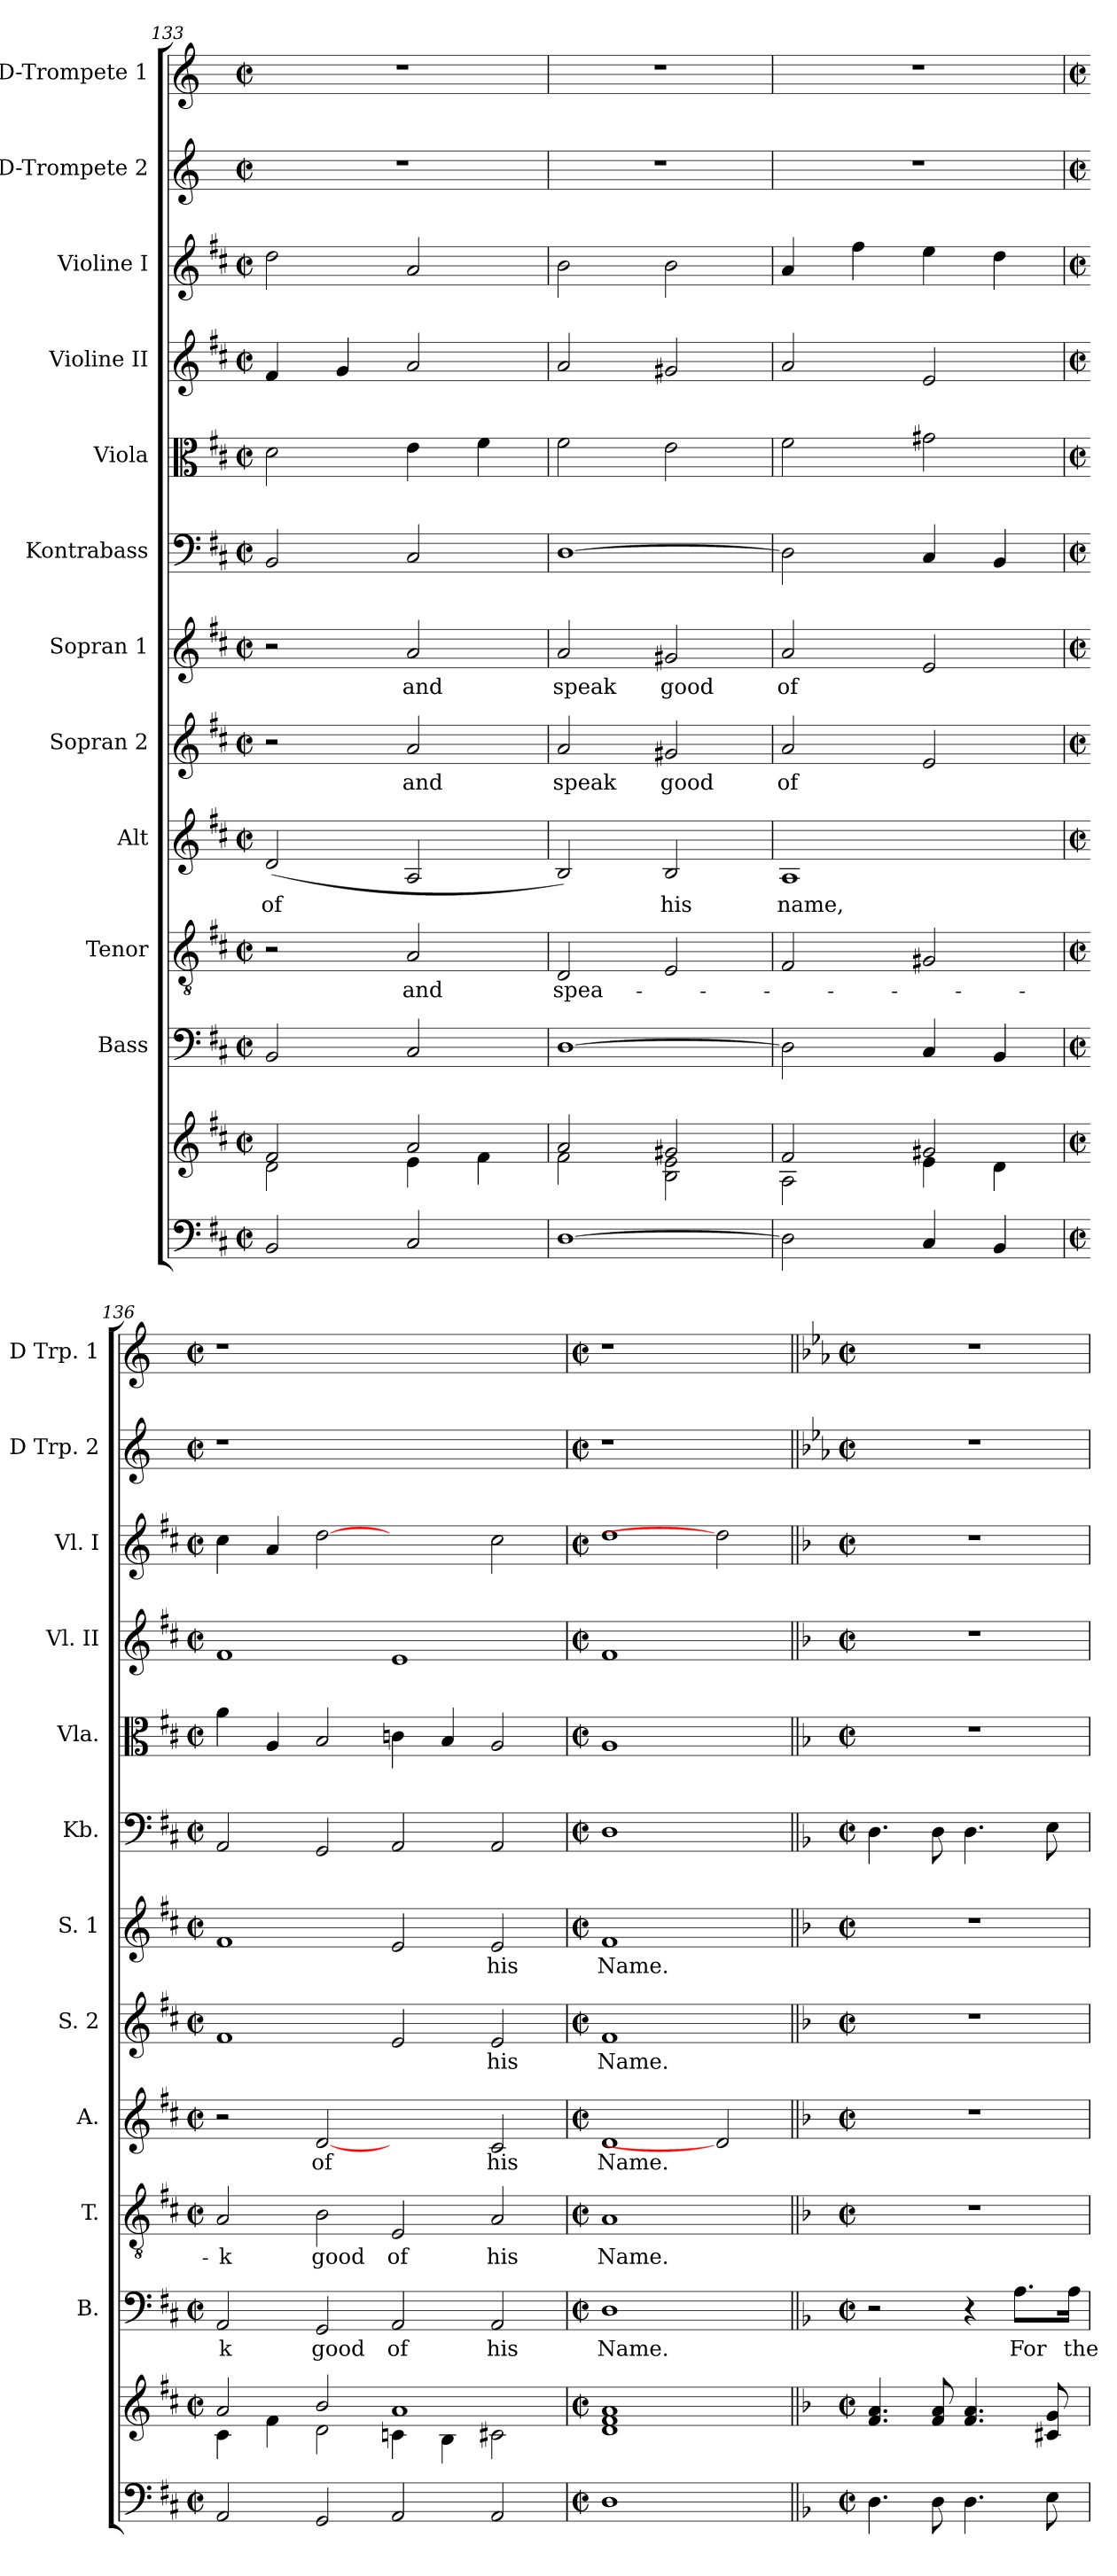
**kern	**kern	**kern	**text	**kern	**text	**kern	**text	**kern	**text	**kern	**text	**kern	**kern	**kern	**kern	**kern	**kern
*part12	*part12	*part11	*part11	*part10	*part10	*part9	*part9	*part8	*part8	*part7	*part7	*part6	*part5	*part4	*part3	*part2	*part1
*staff13	*staff12	*staff11	*staff11	*staff10	*staff10	*staff9	*staff9	*staff8	*staff8	*staff7	*staff7	*staff6	*staff5	*staff4	*staff3	*staff2	*staff1
*	*	*I"Bass	*	*I"Tenor	*	*I"Alt	*	*I"Sopran 2	*	*I"Sopran 1	*	*I"Kontrabass	*I"Viola	*I"Violine II	*I"Violine I	*I"D-Trompete 2	*I"D-Trompete 1
*	*	*I'B.	*	*I'T.	*	*I'A.	*	*I'S. 2	*	*I'S. 1	*	*I'Kb.	*I'Vla.	*I'Vl. II	*I'Vl. I	*I'D Trp. 2	*I'D Trp. 1
*clefF4	*clefG2	*clefF4	*	*clefGv2	*	*clefG2	*	*clefG2	*	*clefG2	*	*clefF4	*clefC3	*clefG2	*clefG2	*clefG2	*clefG2
*	*	*	*	*	*	*	*	*	*	*	*	*ITrd7c12	*	*	*	*ITrd-1c-2	*ITrd-1c-2
*k[f#c#]	*k[f#c#]	*k[f#c#]	*	*k[f#c#]	*	*k[f#c#]	*	*k[f#c#]	*	*k[f#c#]	*	*k[f#c#]	*k[f#c#]	*k[f#c#]	*k[f#c#]	*k[f#c#]	*k[f#c#]
*D:	*D:	*D:	*	*D:	*	*D:	*	*D:	*	*D:	*	*D:	*D:	*D:	*D:	*D:	*D:
*M2/2	*M2/2	*M2/2	*	*M2/2	*	*M2/2	*	*M2/2	*	*M2/2	*	*M2/2	*M2/2	*M2/2	*M2/2	*M2/2	*M2/2
*met(c|)	*met(c|)	*met(c|)	*	*met(c|)	*	*met(c|)	*	*met(c|)	*	*met(c|)	*	*met(c|)	*met(c|)	*met(c|)	*met(c|)	*met(c|)	*met(c|)
=133	=133	=133	=133	=133	=133	=133	=133	=133	=133	=133	=133	=133	=133	=133	=133	=133	=133
*	*^	*	*	*	*	*	*	*	*	*	*	*	*	*	*	*	*
!	!	!	!	!	!	!	!	!LO:LY:b	!	!	!	!	!	!	!	!	!	!
2BB/	2f#/	2d\	2BB/	.	2r	.	(<2d/	of	2r	.	2r	.	2BBB/	2d\	4f#/	2dd\	1r	1r
.	.	.	.	.	.	.	.	.	.	.	.	.	.	.	4g/	.	.	.
!	!	!	!	!	!	!LO:LY:b	!	!	!	!LO:LY:b	!	!LO:LY:b	!	!	!	!	!	!
2C#/	2a/	4e\	2C#/	.	2A/	and	2A/	.	2a/	and	2a/	and	2CC#/	4e\	2a/	2a/	.	.
.	.	4f#\	.	.	.	.	.	.	.	.	.	.	.	4f#\	.	.	.	.
=134	=134	=134	=134	=134	=134	=134	=134	=134	=134	=134	=134	=134	=134	=134	=134	=134	=134	=134
!	!	!	!	!	!	!LO:LY:b	!	!	!	!LO:LY:b	!	!LO:LY:b	!	!	!	!	!	!
[1D	2a/	2f#\	[1D	.	2D/	spea-	2B/)	.	2a/	speak	2a/	speak	[1DD	2f#\	2a/	2b\	1r	1r
!	!	!	!	!	!	!	!	!LO:LY:b	!	!LO:LY:b	!	!LO:LY:b	!	!	!	!	!	!
.	2g#X/	2B\ 2e\	.	.	2E/	.	2B/	his	2g#X/	good	2g#X/	good	.	2e\	2g#X/	2b\	.	.
=135	=135	=135	=135	=135	=135	=135	=135	=135	=135	=135	=135	=135	=135	=135	=135	=135	=135	=135
!	!	!	!	!	!	!	!	!LO:LY:b	!	!LO:LY:b	!	!LO:LY:b	!	!	!	!	!	!
2D\]	2f#/	2A\	2D\]	.	2F#/	.	1A	name,	2a/	of	2a/	of	2DD\]	2f#\	2a/	4a/	1r	1r
.	.	.	.	.	.	.	.	.	.	.	.	.	.	.	.	4ff#\	.	.
4C#/	2g#X/	4e\	4C#/	.	2G#X/	.	.	.	2e/	.	2e/	.	4CC#/	2g#X\	2e/	4ee\	.	.
4BB/	.	4d\	4BB/	.	.	.	.	.	.	.	.	.	4BBB/	.	.	4dd\	.	.
=136	=136	=136	=136	=136	=136	=136	=136	=136	=136	=136	=136	=136	=136	=136	=136	=136	=136	=136
*M2/2	*M2/2	*	*M2/2	*	*M2/2	*	*M2/2	*	*M2/2	*	*M2/2	*	*M2/2	*M2/2	*M2/2	*M2/2	*M2/2	*M2/2
*met(c|)	*met(c|)	*	*met(c|)	*	*met(c|)	*	*met(c|)	*	*met(c|)	*	*met(c|)	*	*met(c|)	*met(c|)	*met(c|)	*met(c|)	*met(c|)	*met(c|)
!	!	!	!	!LO:LY:b	!	!LO:LY:b	!	!	!	!	!	!	!	!	!	!	!	!
2AA/	2a/	4c#\	2AA/	-k	2A/	-k	2r	.	1f#	.	1f#	.	2AAA/	4a\	1f#	4cc#\	1r	1r
.	.	4f#\	.	.	.	.	.	.	.	.	.	.	.	4A/	.	4a/	.	.
!	!	!	!	!LO:LY:b	!	!LO:LY:b	!	!LO:LY:b	!	!	!	!	!	!	!	!	!	!
2GG/	2b/	2d\	2GG/	good	2B\	good	[2d	of	.	.	.	.	2GGG/	2B/	.	[2dd	.	.
!	!	!	!	!LO:LY:b	!	!LO:LY:b	!	!	!	!	!	!	!	!	!	!	!	!
2AA/	1a	4cn\	2AA/	of	2E/	of	2ryy	.	2e/	.	2e/	.	2AAA/	4cn\	1e	2ryy	1ryy	1ryy
.	.	4B\	.	.	.	.	.	.	.	.	.	.	.	4B/	.	.	.	.
!	!	!	!	!LO:LY:b	!	!LO:LY:b	!	!LO:LY:b	!	!LO:LY:b	!	!LO:LY:b	!	!	!	!	!	!
2AA/	.	2c#X\	2AA/	his	2A/	his	2c#/	his	2e/	his	2e/	his	2AAA/	2A/	.	2cc#\	.	.
*	*v	*v	*	*	*	*	*	*	*	*	*	*	*	*	*	*	*	*
=137	=137	=137	=137	=137	=137	=137	=137	=137	=137	=137	=137	=137	=137	=137	=137	=137	=137
*M2/2	*M2/2	*M2/2	*	*M2/2	*	*M2/2	*	*M2/2	*	*M2/2	*	*M2/2	*M2/2	*M2/2	*M2/2	*M2/2	*M2/2
*met(c|)	*met(c|)	*met(c|)	*	*met(c|)	*	*met(c|)	*	*met(c|)	*	*met(c|)	*	*met(c|)	*met(c|)	*met(c|)	*met(c|)	*met(c|)	*met(c|)
*	*^	*	*	*	*	*	*	*	*	*	*	*	*	*	*	*	*
!	!	!	!	!LO:LY:b	!	!LO:LY:b	!	!LO:LY:b	!	!LO:LY:b	!	!LO:LY:b	!	!	!	!	!	!
*	*v	*v	*	*	*	*	*	*	*	*	*	*	*	*	*	*	*	*
1D	1d 1f# 1a	1D	Name.	1A	Name.	1d	Name.	1f#	Name.	1f#	Name.	1DD	1A	1f#	1dd	1r	1r
2ryy	2ryy	2ryy	.	2ryy	.	2d]	.	2ryy	.	2ryy	.	2ryy	2ryy	2ryy	2dd]	2ryy	2ryy
!!LO:PB:g=z
=138||	=138||	=138||	=138||	=138||	=138||	=138||	=138||	=138||	=138||	=138||	=138||	=138||	=138||	=138||	=138||	=138||	=138||
*k[b-]	*k[b-]	*k[b-]	*	*k[b-]	*	*k[b-]	*	*k[b-]	*	*k[b-]	*	*k[b-]	*k[b-]	*k[b-]	*k[b-]	*k[b-]	*k[b-]
*F:	*F:	*F:	*	*F:	*	*F:	*	*F:	*	*F:	*	*F:	*F:	*F:	*F:	*F:	*F:
*M2/2	*M2/2	*M2/2	*	*M2/2	*	*M2/2	*	*M2/2	*	*M2/2	*	*M2/2	*M2/2	*M2/2	*M2/2	*M2/2	*M2/2
*met(c|)	*met(c|)	*met(c|)	*	*met(c|)	*	*met(c|)	*	*met(c|)	*	*met(c|)	*	*met(c|)	*met(c|)	*met(c|)	*met(c|)	*met(c|)	*met(c|)
4.D\	4.f/ 4.a/	2r	.	1r	.	1r	.	1r	.	1r	.	4.DD\	1r	1r	1r	1r	1r
8D\	8f/ 8a/	.	.	.	.	.	.	.	.	.	.	8DD\	.	.	.	.	.
4.D\	4.f/ 4.a/	4r	.	.	.	.	.	.	.	.	.	4.DD\	.	.	.	.	.
!	!	!	!LO:LY:b	!	!	!	!	!	!	!	!	!	!	!	!	!	!
.	.	8.A\L	For	.	.	.	.	.	.	.	.	.	.	.	.	.	.
8E\	8c#X/ 8g/	.	.	.	.	.	.	.	.	.	.	8EE\	.	.	.	.	.
!	!	!	!LO:LY:b	!	!	!	!	!	!	!	!	!	!	!	!	!	!
.	.	16A\Jk	the	.	.	.	.	.	.	.	.	.	.	.	.	.	.
=	=	=	=	=	=	=	=	=	=	=	=	=	=	=	=	=	=
*-	*-	*-	*-	*-	*-	*-	*-	*-	*-	*-	*-	*-	*-	*-	*-	*-	*-
